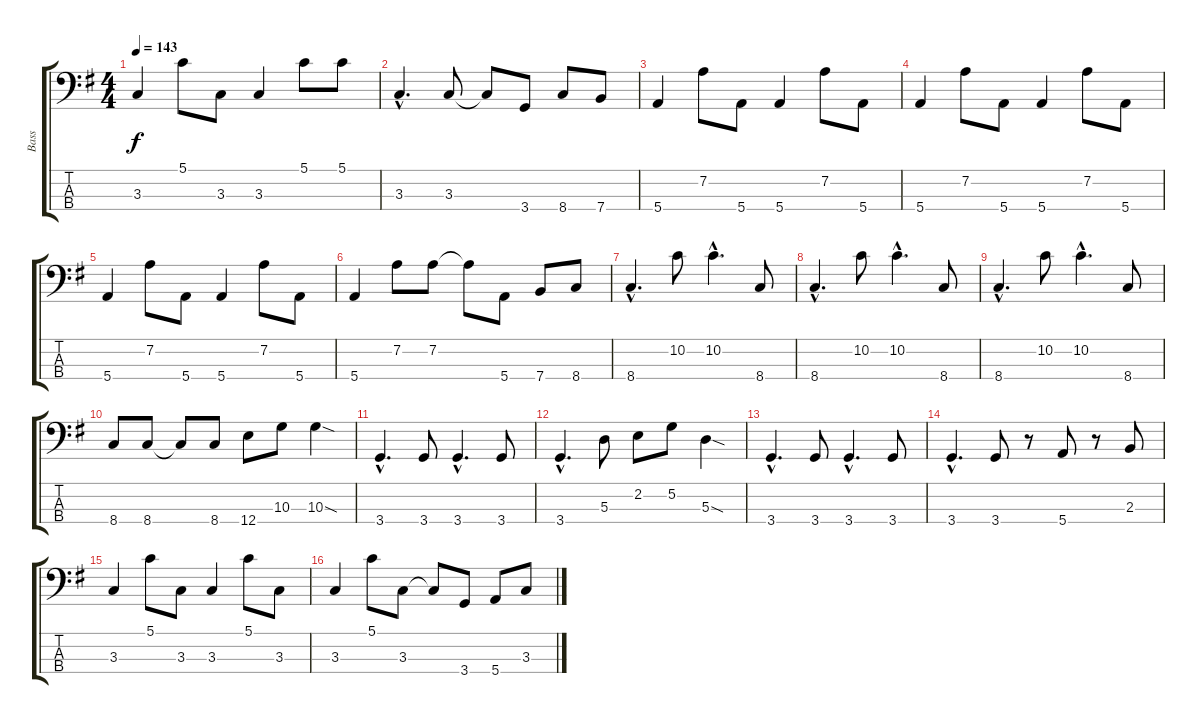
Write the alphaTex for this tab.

\track ("Bass" "Bass") {instrument electricbasspick}
\staff {score tabs}
\tuning (G2 D2 A1 E1) {hide}
\ts (4 4)
\tempo 143
\clef f4
\ks g
3.3.4{dy f} 5.1.8 3.3.8 3.3.4 5.1.8 5.1.8 |
3.3{hac}.4{d} 3.3.8 3.3{t}.8 3.4.8 8.4.8 7.4.8 |
5.4.4 7.2.8 5.4.8 5.4.4 7.2.8 5.4.8 |
5.4.4 7.2.8 5.4.8 5.4.4 7.2.8 5.4.8 |
5.4.4 7.2.8 5.4.8 5.4.4 7.2.8 5.4.8 |
5.4.4 7.2.8 7.2.8 7.2{t}.8 5.4.8 7.4.8 8.4.8 |
8.4{hac}.4{d} 10.2.8 10.2{hac}.4{d} 8.4.8 |
8.4{hac}.4{d} 10.2.8 10.2{hac}.4{d} 8.4.8 |
8.4{hac}.4{d} 10.2.8 10.2{hac}.4{d} 8.4.8 |
8.4.8 8.4.8 8.4{t}.8 8.4.8 12.4.8 10.3.8 10.3{sod}.4 |
3.4{hac}.4{d} 3.4.8 3.4{hac}.4{d} 3.4.8 |
3.4{hac}.4{d} 5.3.8 2.2.8 5.2.8 5.3{sod}.4 |
3.4{hac}.4{d} 3.4.8 3.4{hac}.4{d} 3.4.8 |
3.4{hac}.4{d} 3.4.8 r.8 5.4.8 r.8 2.3.8 |
3.3.4 5.1.8 3.3.8 3.3.4 5.1.8 3.3.8 |
3.3.4 5.1.8 3.3.8 3.3{t}.8 3.4.8 5.4.8 3.3.8
